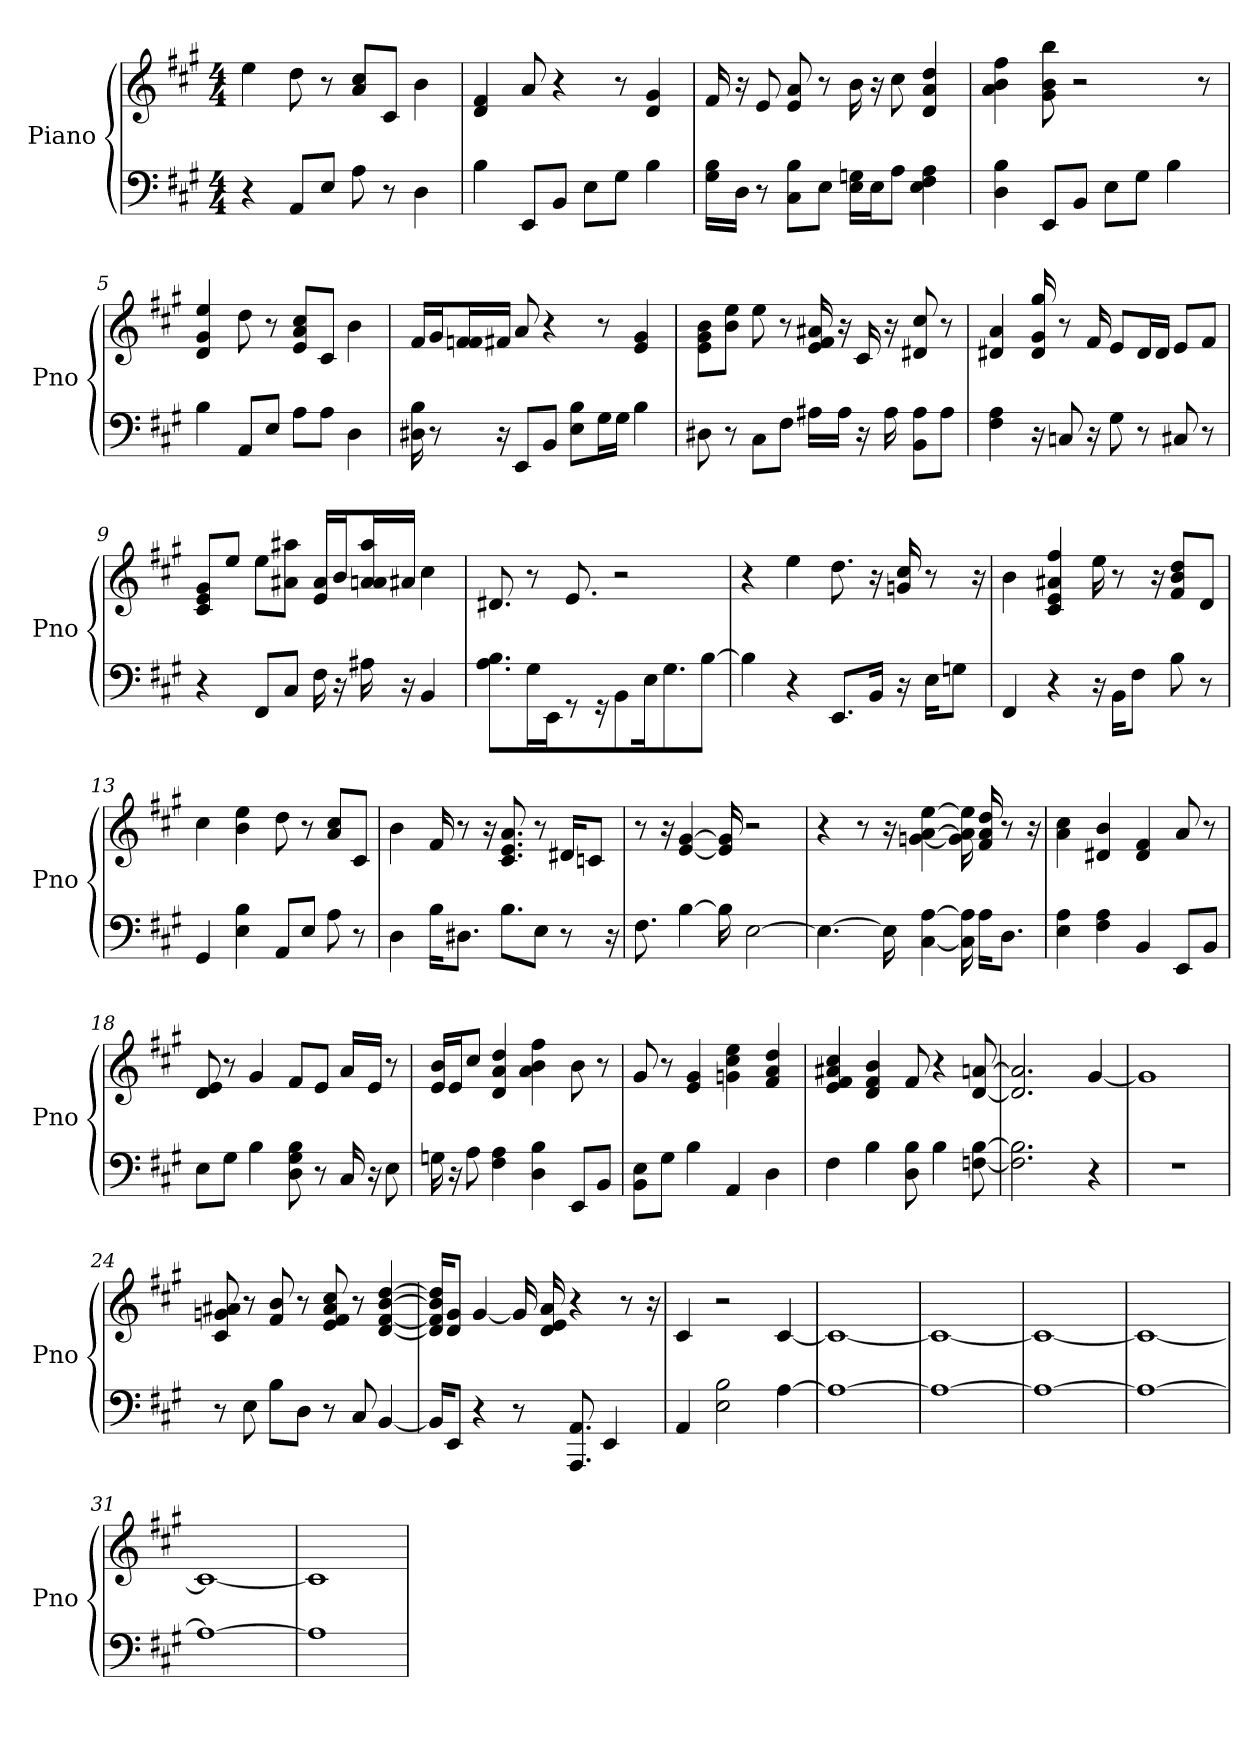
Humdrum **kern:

**kern	**kern
*part1	*part1
*staff2	*staff1
*I"Piano	*
*I'Pno	*
*clefF4	*clefG2
*k[f#c#g#]	*k[f#c#g#]
*A:	*A:
*M4/4	*M4/4
*MM102	*MM102
=1	=1
4r	4ee
8AA/L	8dd
8E/J	8r
8A	8cc#/ 8a/L
8r	8c#/J
4D	4b
=2	=2
4B	4f# 4d
8EE/L	8a
8BB/J	4r
8E\L	.
8G#\J	8r
4B	4g# 4d
=3	=3
16G#\ 16B\LL	16f#
16D\JJ	16r
8r	8e
8C#\ 8B\L	8a 8e
8E\J	8r
16G\ 16E\LL	16b
16E\J	16r
8A\J	8cc#
4E 4A 4F#	4dd 4d 4a
=4	=4
4D 4B	4ff# 4b 4a
8EE/L	8bb 8b 8g#
8BB/J	2r
8E\L	.
8G#\J	.
4B	.
.	8r
=5	=5
4B	4ee 4d 4g#
8AA/L	8dd
8E/J	8r
8A\L	8a/ 8cc#/ 8e/L
8A\J	8c#/J
4D	4b
=6	=6
16B 16D#	16f#/LL
8r	16g#/J
.	16f#/ 16f/L
16r	16f#/JJ
8EE/L	8a
8BB/J	4r
8B\ 8E\L	.
16G#\L	8r
16G#\JJ	.
4B	4e 4g#
=7	=7
8D#	8b\ 8g#\ 8e\L
8r	8ee\ 8b\J
8C#\L	8ee
8F#\J	8r
16A#\LL	16e 16a# 16f#
16A#\JJ	16r
16r	16c#
16A#	16r
8A#\ 8BB\L	8cc# 8d#
8A#\J	8r
=8	=8
4A 4F#	4d# 4a
16r	16g# 16gg# 16d#
8C	8r
16r	16f#
8G#	8e/L
8r	16d#/L
.	16d#/JJ
8C#	8e/L
8r	8f#/J
=9	=9
4r	8e/ 8g#/ 8c#/L
.	8ee/J
8FF#/L	8ee\L
8C#/J	8aa#\ 8a#\J
16F#	16a#/ 16e/LL
16r	16b/J
16A#	16a#/ 16aa#/ 16a/L
16r	16a#/JJ
4BB	4cc#
=10	=10
8.B\ 8.A\L	8.d#
16G#\Jk	8r
16EE	.
8r	8.e
16r	.
8BB\L	2r
16E\K	.
8.G#\J	.
[8BJ	.
=11	=11
4B]	4r
4r	4ee
8.EE/L	8.dd
16BB/Jk	16r
16r	16cc# 16g
16E\KL	8r
8G\J	.
.	16r
=12	=12
4FF#	4b
4r	4a# 4ff# 4e 4c#
16r	16ee
16BB\KL	8r
8F#\J	.
.	16r
8B	8dd/ 8b/ 8f#/L
8r	8d/J
=13	=13
4GG#	4cc#
4B 4E	4ee 4b
8AA/L	8dd
8E/J	8r
8A	8cc#/ 8a/L
8r	8c#/J
=14	=14
4D	4b
16B\KL	16f#
8.D#\J	8r
.	16r
8.B\L	8.a 8.c# 8.e
8E\J	8r
8r	16d#/KL
.	8c/J
16r	.
=15	=15
8.F#	8r
.	16r
[4B	[4e [4g#
16B]	16e] 16g#]
[2E	2r
=16	=16
4.E_	4r
.	8r
16E]	16r
[4A [4C#	[4a [4g [4ee
16A] 16C#]	16a] 16g] 16ee]
16A\KL	16a 16dd 16f#
8.D\J	8r
.	16r
=17	=17
4A 4E	4a 4cc#
4F# 4A	4b 4d#
4BB	4f# 4d#
8EE/L	8a
8BB/J	8r
=18	=18
8E\L	8e 8d
8G#\J	8r
4B	4g#
8G# 8D 8B	8f#/L
8r	8e/J
16C#	16a/LL
16r	16e/JJ
8E	8r
=19	=19
16G	16e/ 16b/LL
16r	16e/J
8A	8cc#/J
4A 4F#	4dd 4a 4d
4B 4D	4b 4ff# 4a
8EE/L	8b
8BB/J	8r
=20	=20
8BB\ 8E\L	8g#
8G#\J	8r
4B	4e 4g#
4AA	4cc# 4ee 4g
4D	4dd 4f# 4a
=21	=21
4F#	4cc# 4f# 4e 4a#
4B	4b 4d 4f#
8D 8B	8f#
4B	4r
[8B [8F	[8a [8d
=22	=22
2.B] 2.F]	2.a] 2.d]
4r	[4g#
=23	=23
1r	1g#]
=24	=24
8r	8a# 8g 8c#
8E	8r
8B\L	8b 8f#
8D\J	8r
8r	8a# 8cc# 8e 8f#
8C#	8r
[4BB	[4f# [4dd [4b [4d
=25	=25
16BB/KL]	16f#]/ 16dd]/ 16b]/ 16d]/KL
8EE/J	8g#/ 8d/J
4r	[4g#
8r	16g#]
.	16d 16a 16e
8.AAA 8.AA	4r
4EE	.
.	8r
.	16r
=26	=26
4AA	4c#
2E 2B	2r
[4A	[4c#
=27	=27
1A_	1c#_
=28	=28
1A_	1c#_
=29	=29
1A_	1c#_
=30	=30
1A_	1c#_
=31	=31
1A_	1c#_
=32	=32
1A]	1c#]
=	=
*-	*-
